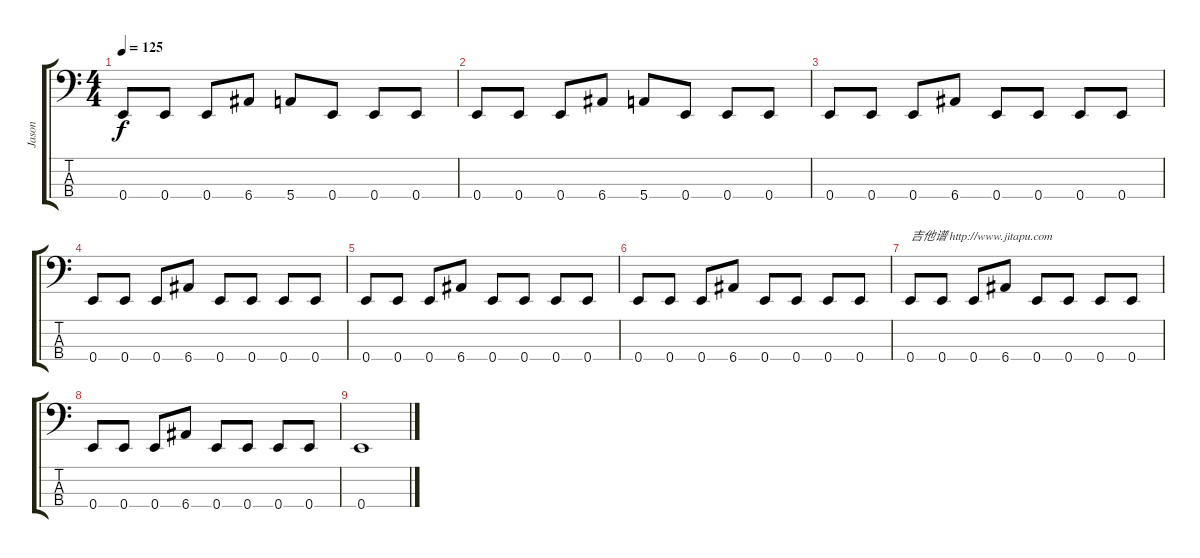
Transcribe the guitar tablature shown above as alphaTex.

\track ("Jason" "Jason") {instrument electricbasspick}
\staff {score tabs}
\tuning (G2 D2 A1 E1) {hide}
\ts (4 4)
\tempo 125
\clef f4
\ks c
0.4.8{dy f} 0.4.8 0.4.8 6.4.8 5.4.8 0.4.8 0.4.8 0.4.8 |
0.4.8 0.4.8 0.4.8 6.4.8 5.4.8 0.4.8 0.4.8 0.4.8 |
0.4.8 0.4.8 0.4.8 6.4.8 0.4.8 0.4.8 0.4.8 0.4.8 |
0.4.8 0.4.8 0.4.8 6.4.8 0.4.8 0.4.8 0.4.8 0.4.8 |
0.4.8{volume 7} 0.4.8 0.4.8 6.4.8 0.4.8 0.4.8 0.4.8 0.4.8 |
0.4.8 0.4.8 0.4.8 6.4.8 0.4.8 0.4.8 0.4.8 0.4.8 |
0.4.8{txt "吉他谱 http://www.jitapu.com" volume 0} 0.4.8 0.4.8 6.4.8 0.4.8 0.4.8 0.4.8 0.4.8 |
0.4.8 0.4.8 0.4.8 6.4.8 0.4.8 0.4.8 0.4.8 0.4.8 |
0.4.1
